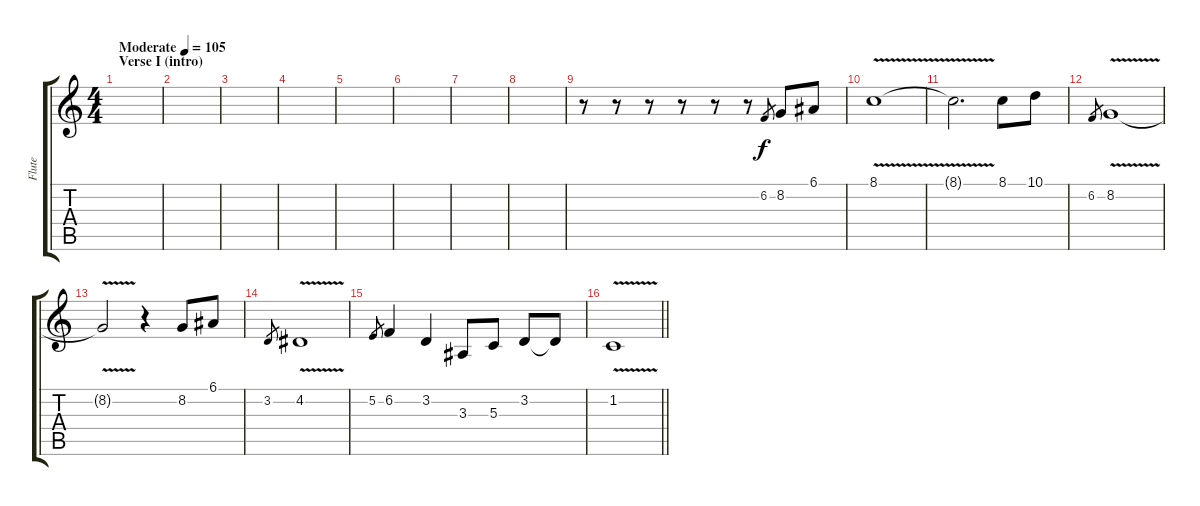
\track ("Flute" "Flute") {instrument panflute}
\staff {score tabs}
\tuning (E4 B3 G3 D3 A2 E2) {hide}
\ts (4 4)
\section ("" "Verse I (intro)")
\tempo (105 "Moderate")
\clef g2
\ks c
|
|
|
|
|
|
|
|
r.8 r.8 r.8 r.8 r.8 r.8 6.2.8{gr} 8.2.8 6.1.8 |
8.1{v}.1 |
8.1{t}.2{d} 8.1.8 10.1.8 |
6.2.8{gr} 8.2{v}.1 |
8.2{t}.2 r.4 8.2.8 6.1.8 |
3.2.8{gr} 4.2{v}.1 |
5.2.8{gr} 6.2.4 3.2.4 3.3.8 5.3.8 3.2.8 3.2{t}.8 |
\barLineRight lightlight
1.2{v}.1{volume 0}
